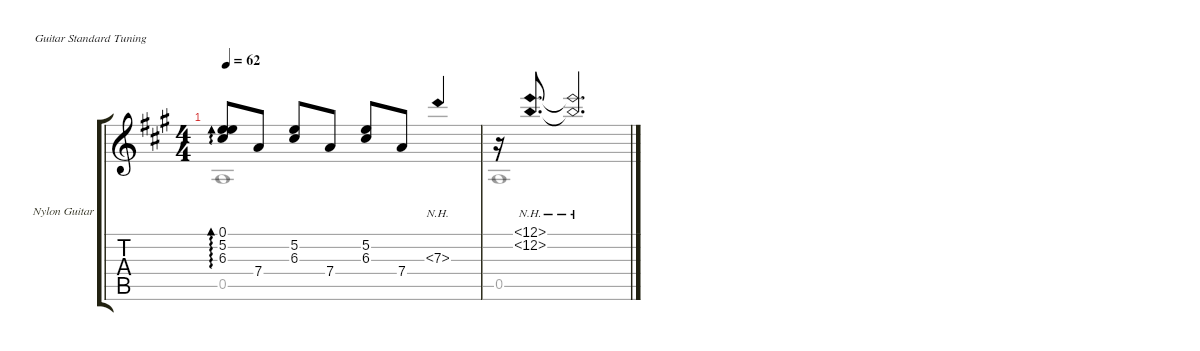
\defaultSystemsLayout 4
\hideDynamics
\firstSystemTrackNameMode fullname
\firstSystemTrackNameOrientation horizontal
\extendBarLines
\defaultBarNumberDisplay FirstOfSystem
\track ("Nylon Guitar" "n.guit.") {instrument acousticguitarnylon}
\staff {score tabs}
\tuning (E4 B3 G3 D3 A2 E2)
\voice
\ts (4 4)
\tempo 62
\clef g2
\scale
0.267728
\ks a
(0.1{acc forcenatural} 5.2{acc forcenatural} 6.3{acc #}).8{ad 0 dy mf beam Up} 7.4{acc forcenatural}.8{beam Up} (6.3{acc #} 5.2{acc forcenatural}).8{beam Up} 7.4{acc forcenatural}.8{beam Up} (6.3{acc #} 5.2{acc forcenatural}).8{beam Up} 7.4{acc forcenatural}.8{beam Up} 7.3{nh acc forcenatural}.4{beam Up} |
\scale
0.116766 r.16{beam Up} (12.1{nh acc forcenatural} 12.2{nh acc forcenatural}).8{d beam Up} (12.1{nh t acc forcenatural} 12.2{nh t acc forcenatural}).2{d beam Up}
\voice
\clef g2
\ottava regular
\simile none
\scale
0.267728
\ks a
0.5{acc forcenatural}.1{dy mf beam Down} |
\scale
0.116766 0.5{acc forcenatural}.1{beam Down}
